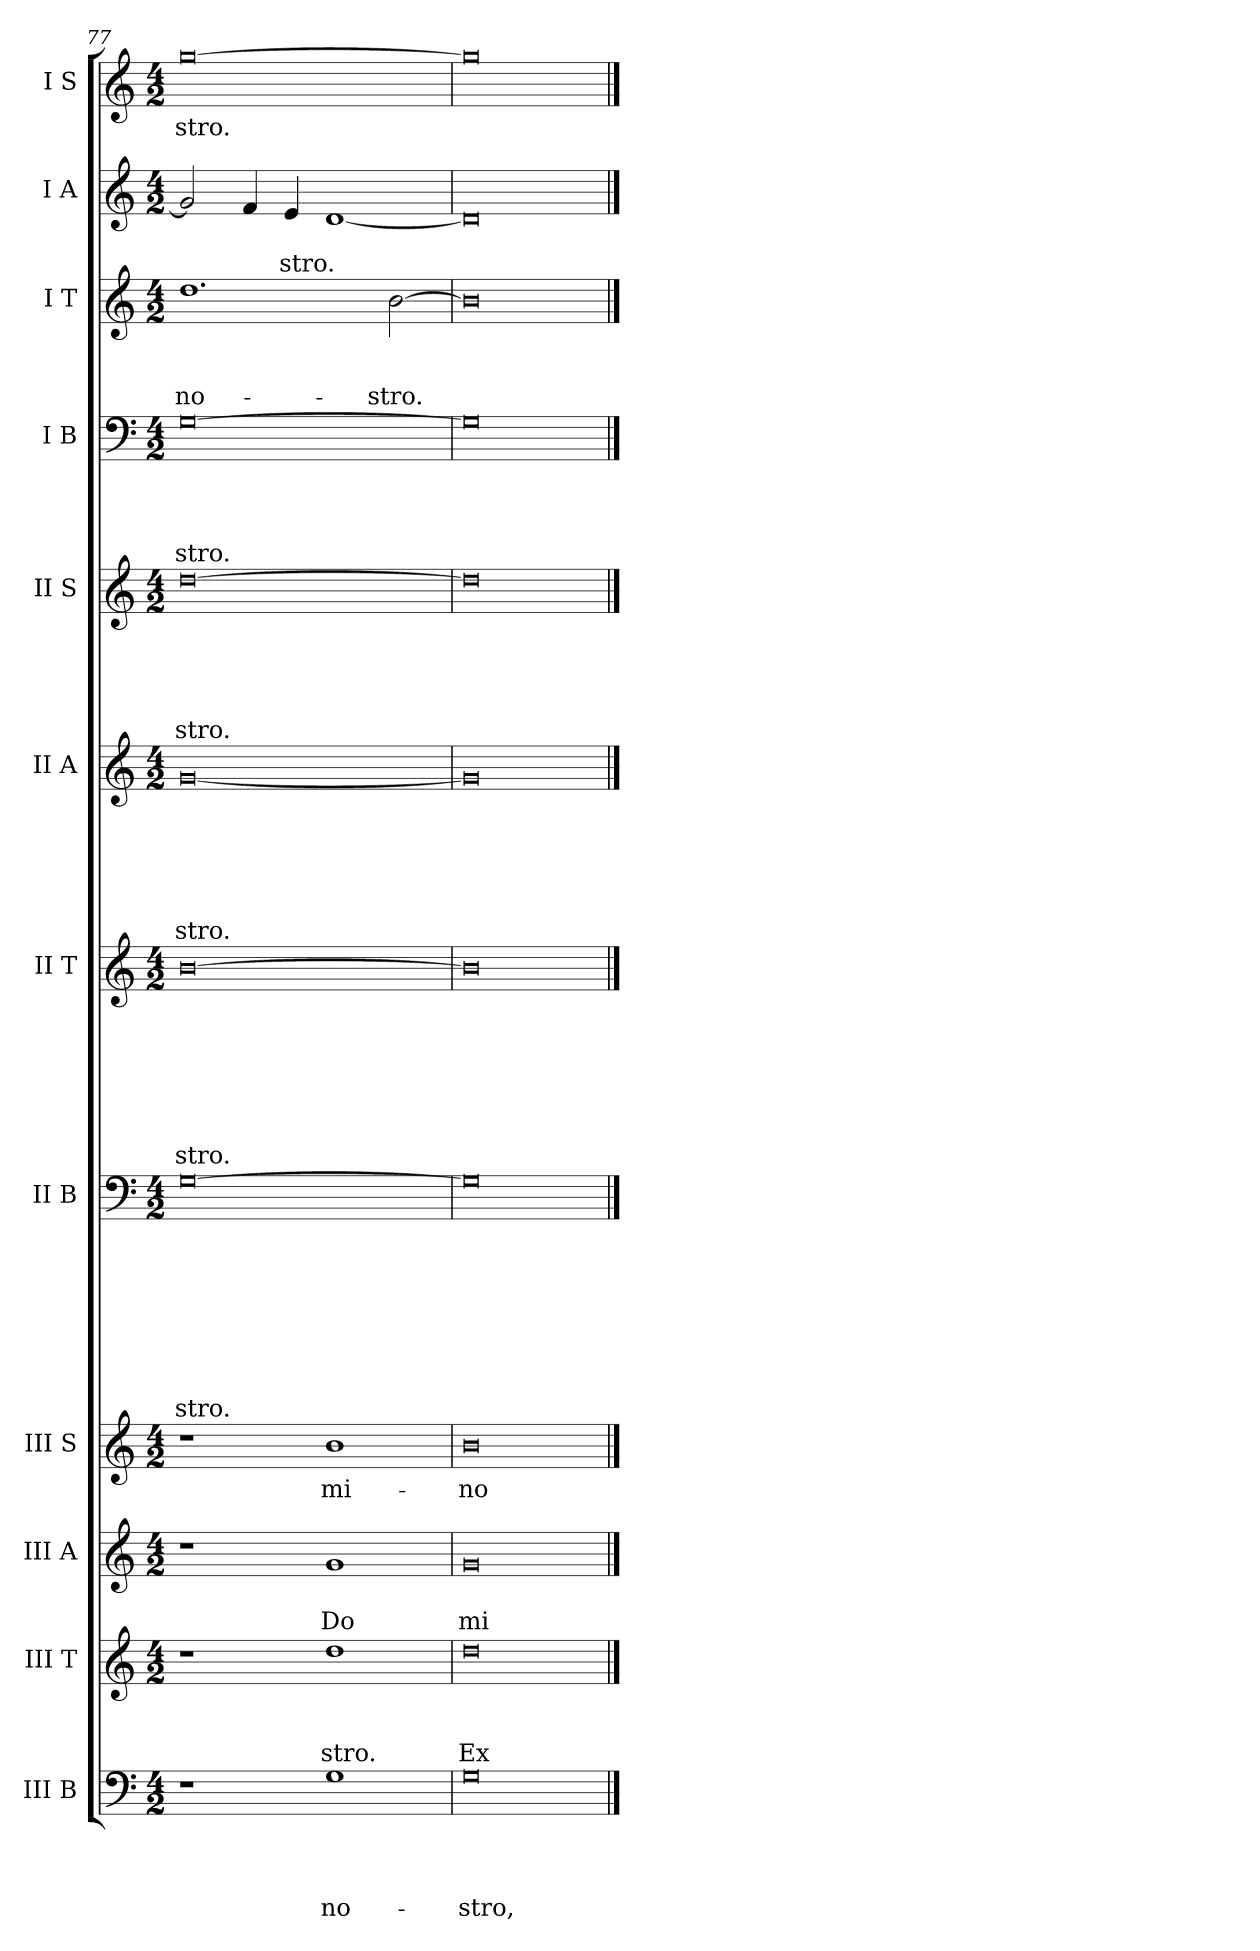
**kern	**text	**text	**text	**text	**kern	**text	**text	**text	**kern	**text	**text	**kern	**text	**kern	**text	**text	**text	**text	**text	**text	**text	**text	**kern	**text	**text	**text	**text	**text	**text	**text	**kern	**text	**text	**text	**text	**text	**text	**kern	**text	**text	**text	**text	**text	**kern	**text	**text	**text	**text	**kern	**text	**text	**text	**kern	**text	**text	**kern	**text
*part12	*part12	*part12	*part12	*part12	*part11	*part11	*part11	*part11	*part10	*part10	*part10	*part9	*part9	*part8	*part8	*part8	*part8	*part8	*part8	*part8	*part8	*part8	*part7	*part7	*part7	*part7	*part7	*part7	*part7	*part7	*part6	*part6	*part6	*part6	*part6	*part6	*part6	*part5	*part5	*part5	*part5	*part5	*part5	*part4	*part4	*part4	*part4	*part4	*part3	*part3	*part3	*part3	*part2	*part2	*part2	*part1	*part1
*staff12	*staff12	*staff12	*staff12	*staff12	*staff11	*staff11	*staff11	*staff11	*staff10	*staff10	*staff10	*staff9	*staff9	*staff8	*staff8	*staff8	*staff8	*staff8	*staff8	*staff8	*staff8	*staff8	*staff7	*staff7	*staff7	*staff7	*staff7	*staff7	*staff7	*staff7	*staff6	*staff6	*staff6	*staff6	*staff6	*staff6	*staff6	*staff5	*staff5	*staff5	*staff5	*staff5	*staff5	*staff4	*staff4	*staff4	*staff4	*staff4	*staff3	*staff3	*staff3	*staff3	*staff2	*staff2	*staff2	*staff1	*staff1
*I"III B	*	*	*	*	*I"III T	*	*	*	*I"III A	*	*	*I"III S	*	*I"II B	*	*	*	*	*	*	*	*	*I"II T	*	*	*	*	*	*	*	*I"II A	*	*	*	*	*	*	*I"II S	*	*	*	*	*	*I"I B	*	*	*	*	*I"I T	*	*	*	*I"I A	*	*	*I"I S	*
*clefF4	*	*	*	*	*clefG2	*	*	*	*clefG2	*	*	*clefG2	*	*clefF4	*	*	*	*	*	*	*	*	*clefG2	*	*	*	*	*	*	*	*clefG2	*	*	*	*	*	*	*clefG2	*	*	*	*	*	*clefF4	*	*	*	*	*clefG2	*	*	*	*clefG2	*	*	*clefG2	*
*	*	*	*	*	*ITrd7c12	*	*	*	*	*	*	*	*	*	*	*	*	*	*	*	*	*	*ITrd7c12	*	*	*	*	*	*	*	*	*	*	*	*	*	*	*	*	*	*	*	*	*	*	*	*	*	*ITrd7c12	*	*	*	*	*	*	*	*
*k[]	*	*	*	*	*k[]	*	*	*	*k[]	*	*	*k[]	*	*k[]	*	*	*	*	*	*	*	*	*k[]	*	*	*	*	*	*	*	*k[]	*	*	*	*	*	*	*k[]	*	*	*	*	*	*k[]	*	*	*	*	*k[]	*	*	*	*k[]	*	*	*k[]	*
*C:	*	*	*	*	*C:	*	*	*	*C:	*	*	*C:	*	*C:	*	*	*	*	*	*	*	*	*C:	*	*	*	*	*	*	*	*C:	*	*	*	*	*	*	*C:	*	*	*	*	*	*C:	*	*	*	*	*C:	*	*	*	*C:	*	*	*C:	*
*M4/2	*	*	*	*	*M4/2	*	*	*	*M4/2	*	*	*M4/2	*	*M4/2	*	*	*	*	*	*	*	*	*M4/2	*	*	*	*	*	*	*	*M4/2	*	*	*	*	*	*	*M4/2	*	*	*	*	*	*M4/2	*	*	*	*	*M4/2	*	*	*	*M4/2	*	*	*M4/2	*
=77	=77	=77	=77	=77	=77	=77	=77	=77	=77	=77	=77	=77	=77	=77	=77	=77	=77	=77	=77	=77	=77	=77	=77	=77	=77	=77	=77	=77	=77	=77	=77	=77	=77	=77	=77	=77	=77	=77	=77	=77	=77	=77	=77	=77	=77	=77	=77	=77	=77	=77	=77	=77	=77	=77	=77	=77	=77
!	!	!	!	!	!	!	!	!	!	!	!	!	!	!	!	!	!	!	!	!	!	!LO:LY:b	!	!	!	!	!	!	!	!LO:LY:b	!	!	!	!	!	!	!LO:LY:b	!	!	!	!	!	!LO:LY:b	!	!	!	!	!LO:LY:b	!	!	!	!LO:LY:b	!	!	!	!	!LO:LY:b
1r	.	.	.	.	1r	.	.	.	1r	.	.	1r	.	[>0G	.	.	.	.	.	.	.	-stro.	[>0B	.	.	.	.	.	.	-stro.	[>0g	.	.	.	.	.	-stro.	[>0dd	.	.	.	.	-stro.	[<0G	.	.	.	-stro.	1.d	.	.	no-	2g/]	.	.	[>0gg	-stro.
.	.	.	.	.	.	.	.	.	.	.	.	.	.	.	.	.	.	.	.	.	.	.	.	.	.	.	.	.	.	.	.	.	.	.	.	.	.	.	.	.	.	.	.	.	.	.	.	.	.	.	.	.	4f/	.	.	.	.
!	!	!	!	!	!	!	!	!	!	!	!	!	!	!	!	!	!	!	!	!	!	!	!	!	!	!	!	!	!	!	!	!	!	!	!	!	!	!	!	!	!	!	!	!	!	!	!	!	!	!	!	!	!	!	!LO:LY:b	!	!
.	.	.	.	.	.	.	.	.	.	.	.	.	.	.	.	.	.	.	.	.	.	.	.	.	.	.	.	.	.	.	.	.	.	.	.	.	.	.	.	.	.	.	.	.	.	.	.	.	.	.	.	.	4e/	.	-stro.	.	.
!	!	!	!	!LO:LY:b	!	!	!	!LO:LY:b	!	!	!LO:LY:b	!	!LO:LY:b	!	!	!	!	!	!	!	!	!	!	!	!	!	!	!	!	!	!	!	!	!	!	!	!	!	!	!	!	!	!	!	!	!	!	!	!	!	!	!	!	!	!	!	!
1G	.	.	.	no-	1d	.	.	-stro.	1g	.	Do	1b	-mi-	.	.	.	.	.	.	.	.	.	.	.	.	.	.	.	.	.	.	.	.	.	.	.	.	.	.	.	.	.	.	.	.	.	.	.	.	.	.	.	[<1d	.	.	.	.
!	!	!	!	!	!	!	!	!	!	!	!	!	!	!	!	!	!	!	!	!	!	!	!	!	!	!	!	!	!	!	!	!	!	!	!	!	!	!	!	!	!	!	!	!	!	!	!	!	!	!	!	!LO:LY:b	!	!	!	!	!
.	.	.	.	.	.	.	.	.	.	.	.	.	.	.	.	.	.	.	.	.	.	.	.	.	.	.	.	.	.	.	.	.	.	.	.	.	.	.	.	.	.	.	.	.	.	.	.	.	[>2B\	.	.	-stro.	.	.	.	.	.
=78	=78	=78	=78	=78	=78	=78	=78	=78	=78	=78	=78	=78	=78	=78	=78	=78	=78	=78	=78	=78	=78	=78	=78	=78	=78	=78	=78	=78	=78	=78	=78	=78	=78	=78	=78	=78	=78	=78	=78	=78	=78	=78	=78	=78	=78	=78	=78	=78	=78	=78	=78	=78	=78	=78	=78	=78	=78
!	!	!	!	!LO:LY:b	!	!	!	!LO:LY:b	!	!	!LO:LY:b	!	!LO:LY:b	!	!	!	!	!	!	!	!	!	!	!	!	!	!	!	!	!	!	!	!	!	!	!	!	!	!	!	!	!	!	!	!	!	!	!	!	!	!	!	!	!	!	!	!
0G	.	.	.	-stro,	0d	.	.	Ex-	0g	.	mi-	0b	-no	0G]	.	.	.	.	.	.	.	.	0B]	.	.	.	.	.	.	.	0g]	.	.	.	.	.	.	0dd]	.	.	.	.	.	0G]	.	.	.	.	0B]	.	.	.	0d]	.	.	0gg]	.
==	==	==	==	==	==	==	==	==	==	==	==	==	==	==	==	==	==	==	==	==	==	==	==	==	==	==	==	==	==	==	==	==	==	==	==	==	==	==	==	==	==	==	==	==	==	==	==	==	==	==	==	==	==	==	==	==	==
*-	*-	*-	*-	*-	*-	*-	*-	*-	*-	*-	*-	*-	*-	*-	*-	*-	*-	*-	*-	*-	*-	*-	*-	*-	*-	*-	*-	*-	*-	*-	*-	*-	*-	*-	*-	*-	*-	*-	*-	*-	*-	*-	*-	*-	*-	*-	*-	*-	*-	*-	*-	*-	*-	*-	*-	*-	*-
